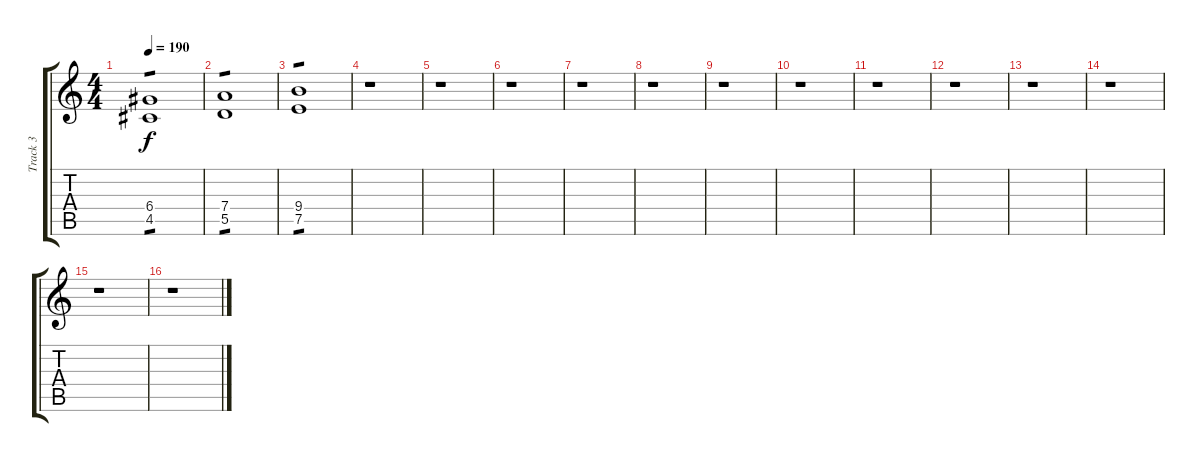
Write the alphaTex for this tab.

\track ("Track 3" "Track 3") {instrument overdrivenguitar}
\staff {score tabs}
\tuning (E4 B3 G3 D3 A2 E2) {hide}
\ts (4 4)
\tempo 190
\clef g2
\ks c
(6.4 4.5).1{tp 1 dy f} |
(7.4 5.5).1{tp 1} |
(9.4 7.5).1{tp 1} |
r.1 |
r.1 |
r.1 |
r.1 |
r.1 |
r.1 |
r.1 |
r.1 |
r.1 |
r.1 |
r.1 |
r.1 |
r.1
